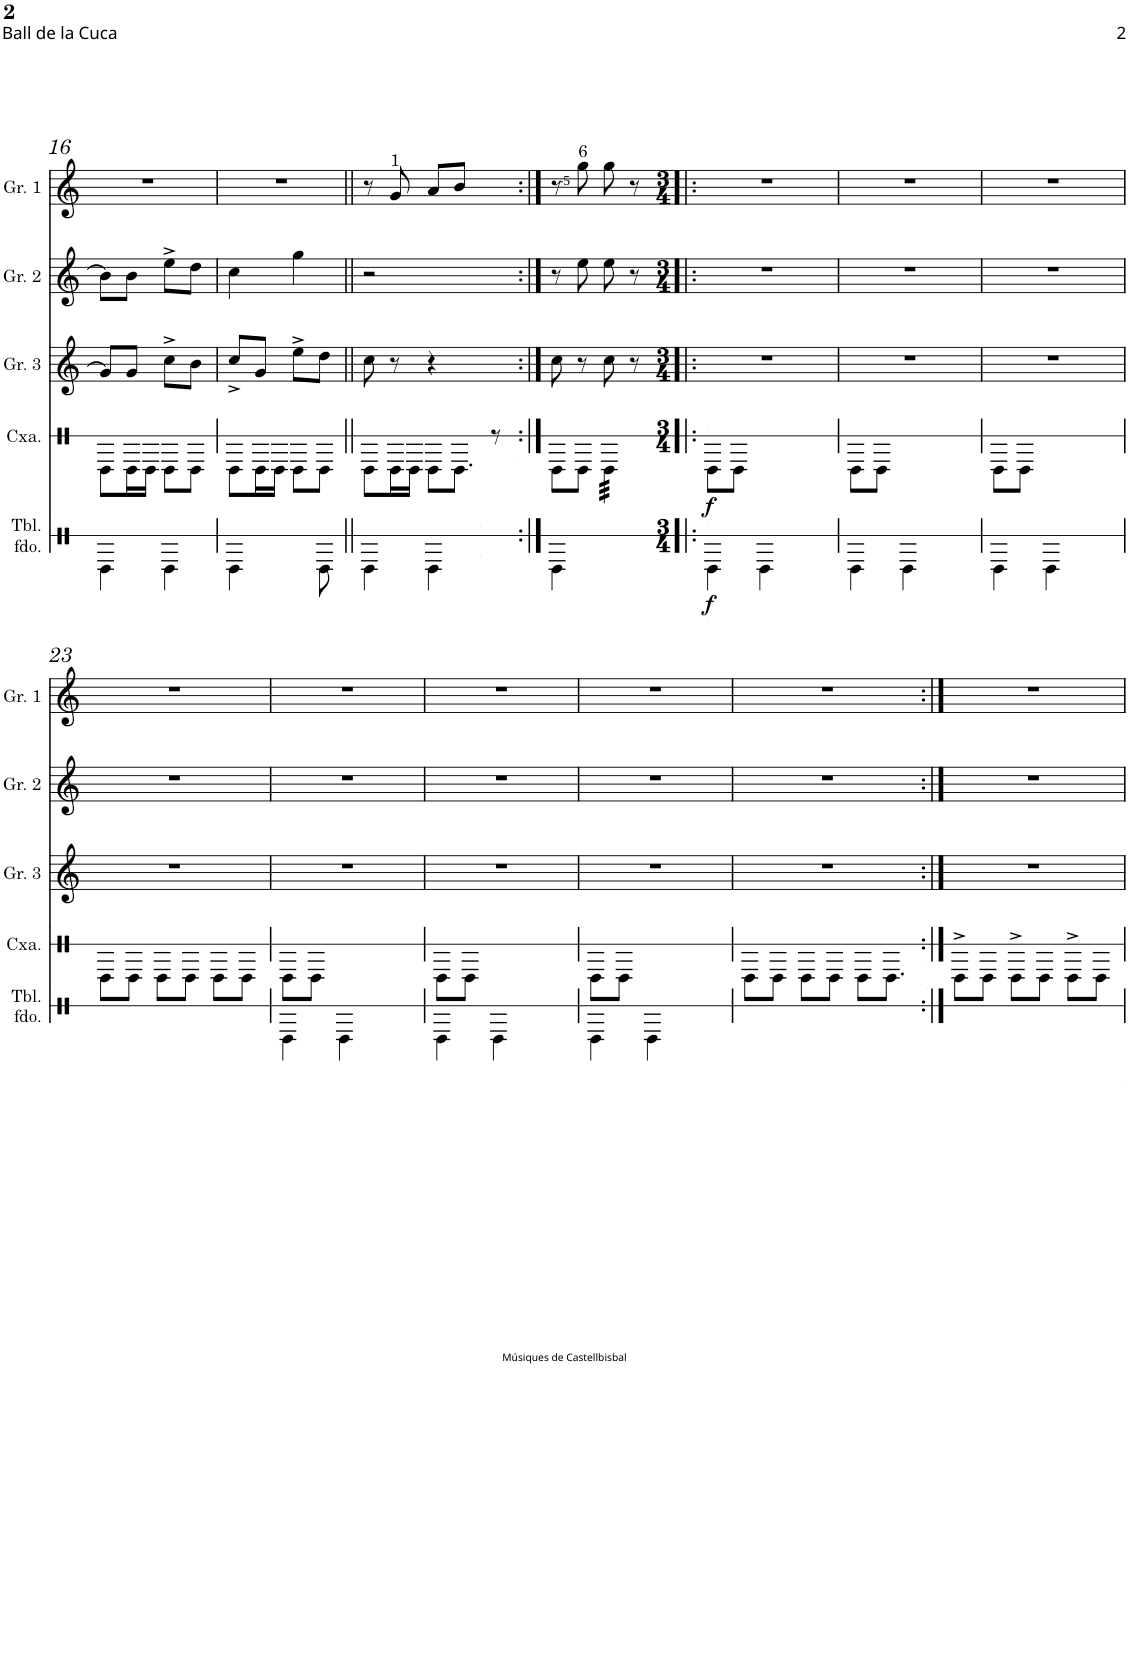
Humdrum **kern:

**kern	**dynam	**kern	**dynam	**kern	**kern	**kern
*part5	*part5	*part4	*part4	*part3	*part2	*part1
*staff5	*staff5	*staff4	*staff4	*staff3	*staff2	*staff1
*I"Timbal fondo	*	*I"Caixa	*	*I"Gralla 3	*I"Gralla 2	*I"Gralla 1
*I'Tbl. fdo.	*	*I'Cxa.	*	*I'Gr. 3	*I'Gr. 2	*I'Gr. 1
!!LO:PB:g=z
*clefX	*	*clefX	*	*clefG2	*clefG2	*clefG2
*k[]	*	*k[]	*	*k[]	*k[]	*k[]
*M2/4	*	*M2/4	*	*M2/4	*M2/4	*M2/4
=16	=16	=16	=16	=16	=16	=16
4e\	.	8e\L	.	8g/L]	8b\L]	2r
.	.	16e\L	.	8g/J	8b\J	.
.	.	16e\JJ	.	.	.	.
4e\	.	8e\L	.	8cc^\L	8ee^\L	.
.	.	8e\J	.	8b\J	8dd\J	.
=17	=17	=17	=17	=17	=17	=17
4e\	.	8e\L	.	8cc^/L	4cc\	2r
.	.	16e\L	.	8g/J	.	.
.	.	16e\JJ	.	.	.	.
8ryy	.	8e\L	.	8ee^\L	4gg\	.
8e\	.	8e\J	.	8dd\J	.	.
=18||	=18||	=18||	=18||	=18||	=18||	=18||
4e\	.	8e\L	.	8cc\	2r	8r
.	.	16e\L	.	8r	.	8g/
.	.	16e\JJ	.	.	.	.
4e\	.	8e\L	.	4r	.	8a/L
.	.	[8e\J	.	.	.	8b/J
!LO:TX:b:t=.	!	!	!	!	!	!
!LO:TX:a:t=.	!	!	!	!	!	!
8.ryy	.	16ryy	.	8.ryy	8.ryy	8.ryy
.	.	8r	.	.	.	.
!	!	!LO:TX:b:t=.	!	!	!	!
=19:|!	=19:|!	=19:|!	=19:|!	=19:|!	=19:|!	=19:|!
4e\	.	8e\L	.	8cc\	8r	8r
.	.	16e\J]	.	8r	8ee\	8gg\
.	.	8e\J	.	.	.	.
4ryy	.	.	.	8cc\	8ee\	8gg\
*	*	*tremolo	*	*	*	*
.	.	32e\LLL	.	.	.	.
.	.	32e\	.	.	.	.
.	.	32e\	.	8r	8r	8r
.	.	32e\	.	.	.	.
.	.	32e\	.	.	.	.
.	.	32e\	.	.	.	.
16ryy	.	32e\	.	16ryy	16ryy	16ryy
.	.	32e\JJJ	.	.	.	.
*	*	*Xtremolo	*	*	*	*
=20!|:	=20!|:	=20!|:	=20!|:	=20!|:	=20!|:	=20!|:
*M3/4	*	*M3/4	*	*M3/4	*M3/4	*M3/4
!	!	!LO:TX:b:t=.	!	!	!	!
!	!	!LO:TX:a:t=.	!	!	!	!
!LO:TX:b:t=.	!	!	!	!	!	!
!LO:TX:a:t=.	!	!	!	!	!	!
!	!LO:DY:b	!	!LO:DY:b	!	!	!
4e\	f	8e\L	f	2.r	2.r	2.r
.	.	8e\J	.	.	.	.
4e\	.	2ryy	.	.	.	.
4ryy	.	.	.	.	.	.
=21	=21	=21	=21	=21	=21	=21
4e\	.	8e\L	.	2.r	2.r	2.r
.	.	8e\J	.	.	.	.
4e\	.	2ryy	.	.	.	.
4ryy	.	.	.	.	.	.
=22	=22	=22	=22	=22	=22	=22
4e\	.	8e\L	.	2.r	2.r	2.r
.	.	8e\J	.	.	.	.
4e\	.	2ryy	.	.	.	.
4ryy	.	.	.	.	.	.
!!LO:LB:g=z
=23	=23	=23	=23	=23	=23	=23
2.ryy	.	8e\L	.	2.r	2.r	2.r
.	.	8e\J	.	.	.	.
.	.	8e\L	.	.	.	.
.	.	8e\J	.	.	.	.
.	.	8e\L	.	.	.	.
.	.	8e\J	.	.	.	.
=24	=24	=24	=24	=24	=24	=24
4e\	.	8e\L	.	2.r	2.r	2.r
.	.	8e\J	.	.	.	.
4e\	.	2ryy	.	.	.	.
4ryy	.	.	.	.	.	.
=25	=25	=25	=25	=25	=25	=25
4e\	.	8e\L	.	2.r	2.r	2.r
.	.	8e\J	.	.	.	.
4e\	.	2ryy	.	.	.	.
4ryy	.	.	.	.	.	.
=26	=26	=26	=26	=26	=26	=26
4e\	.	8e\L	.	2.r	2.r	2.r
.	.	8e\J	.	.	.	.
4e\	.	2ryy	.	.	.	.
4ryy	.	.	.	.	.	.
=27	=27	=27	=27	=27	=27	=27
2.ryy	.	8e\L	.	2.r	2.r	2.r
.	.	8e\J	.	.	.	.
.	.	8e\L	.	.	.	.
.	.	8e\J	.	.	.	.
.	.	8e\L	.	.	.	.
.	.	[8e\J	.	.	.	.
16ryy	.	16ryy	.	16ryy	16ryy	16ryy
!	!	!LO:TX:b:t=.	!	!	!	!
!LO:TX:a:t=.	!	!	!	!	!	!
=28:|!	=28:|!	=28:|!	=28:|!	=28:|!	=28:|!	=28:|!
2.ryy	.	8e^\L	.	2.r	2.r	2.r
.	.	16e\J]	.	.	.	.
.	.	8e\J	.	.	.	.
.	.	8e^\L	.	.	.	.
.	.	8e\J	.	.	.	.
.	.	8e^\L	.	.	.	.
.	.	8e\J	.	.	.	.
16ryy	.	.	.	16ryy	16ryy	16ryy
=	=	=	=	=	=	=
*-	*-	*-	*-	*-	*-	*-
